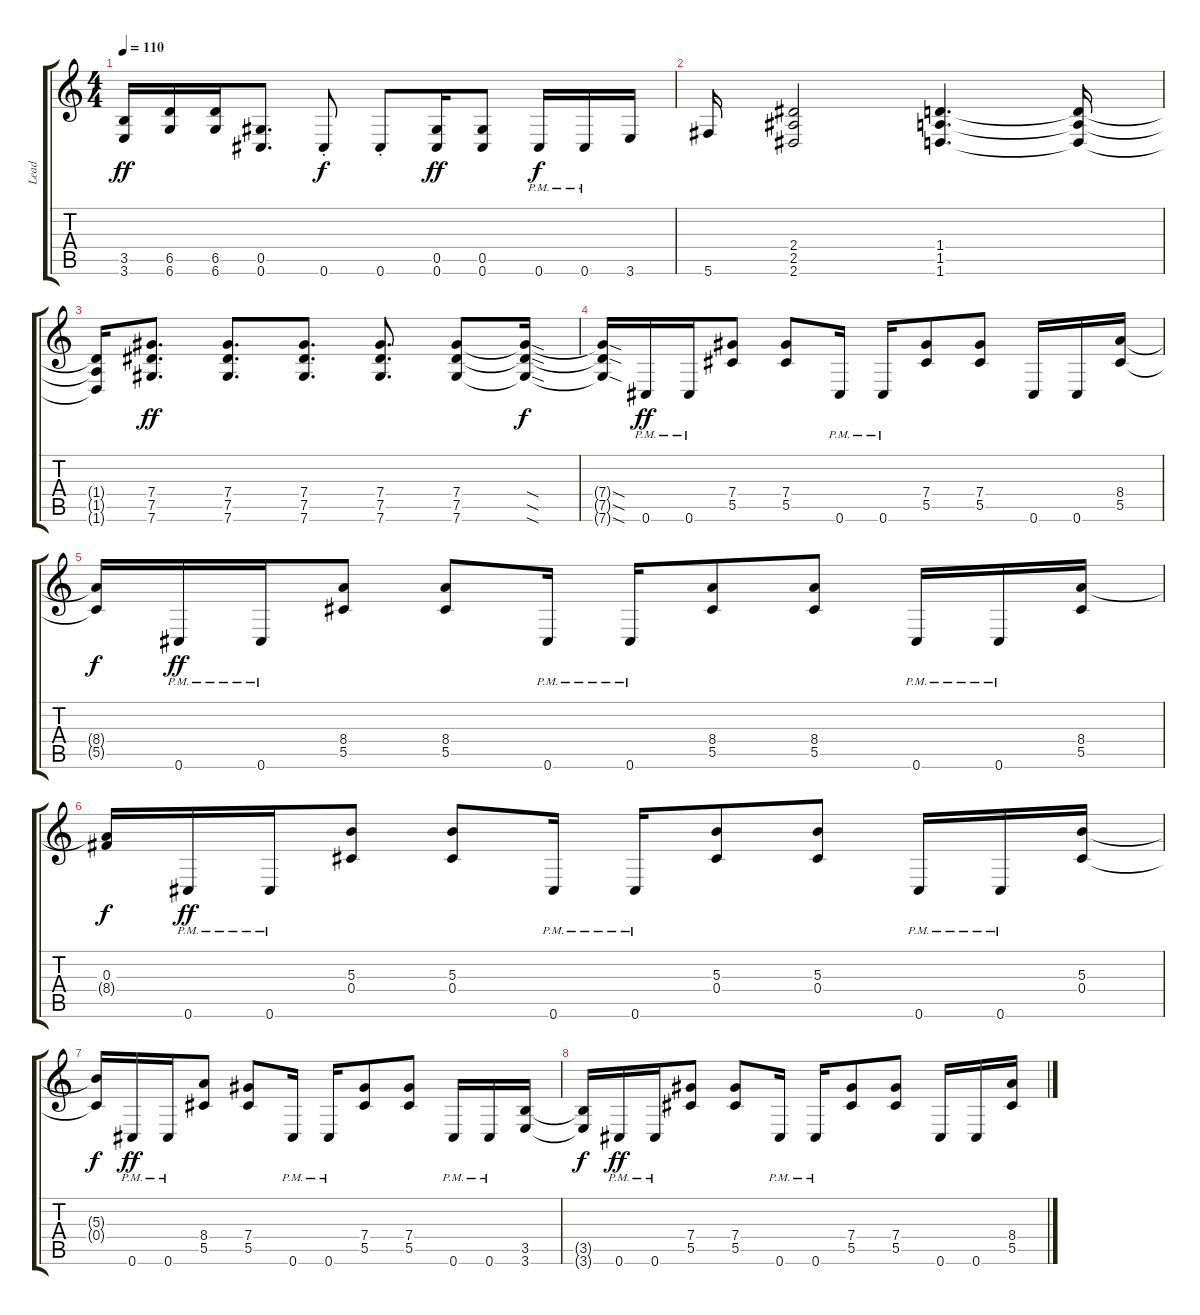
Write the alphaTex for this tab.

\track ("Lead" "Lead") {instrument distortionguitar}
\staff {score tabs}
\tuning (Eb4 Bb3 Gb3 Db3 Ab2 Db2) {hide}
\ts (4 4)
\tempo 110
\clef g2
\ks c
(3.5 3.6).16{dy ff instrument distortionguitar} (6.5 6.6).16 (6.5 6.6).16 (0.5 0.6).8{d} 0.6{st}.8{dy f} 0.6{st}.8 (0.5 0.6).16{dy ff} (0.5 0.6).8 0.6{pm}.16{dy f} 0.6{pm}.16 3.6.16 |
5.6.16 (2.4 2.5 2.6).2 (1.4 1.5 1.6).4{d} (1.4{t} 1.5{t} 1.6{t}).16 |
(1.4{t} 1.5{t} 1.6{t}).16 (7.4 7.5 7.6).8{d dy ff} (7.4 7.5 7.6).8{d} (7.4 7.5 7.6).8{d} (7.4 7.5 7.6).8{d} (7.4 7.5 7.6).8 (7.4{sod t} 7.5{sod t} 7.6{sod t}).16{dy f} |
(7.4{sod t} 7.5{sod t} 7.6{sod t}).16 0.6{pm}.16{dy ff} 0.6{pm}.16 (7.4 5.5).8 (7.4 5.5).8 0.6{pm}.16 0.6{pm}.16 (7.4 5.5).8 (7.4 5.5).8 0.6.16 0.6.16 (8.4 5.5).16 |
(8.4{t} 5.5{t}).16{dy f} 0.6{pm}.16{dy ff} 0.6{pm}.16 (8.4 5.5).8 (8.4 5.5).8 0.6{pm}.16 0.6{pm}.16 (8.4 5.5).8 (8.4 5.5).8 0.6{pm}.16 0.6{pm}.16 (8.4 5.5).16 |
(0.3 8.4{t}).16{dy f} 0.6{pm}.16{dy ff} 0.6{pm}.16 (5.3 0.4).8 (5.3 0.4).8 0.6{pm}.16 0.6{pm}.16 (5.3 0.4).8 (5.3 0.4).8 0.6{pm}.16 0.6{pm}.16 (5.3 0.4).16 |
(5.3{t} 0.4{t}).16{dy f} 0.6{pm}.16{dy ff} 0.6{pm}.16 (8.4 5.5).8 (7.4 5.5).8 0.6{pm}.16 0.6{pm}.16 (7.4 5.5).8 (7.4 5.5).8 0.6{pm}.16 0.6{pm}.16 (3.5 3.6).16 |
(3.5{t} 3.6{t}).16{dy f} 0.6{pm}.16{dy ff} 0.6{pm}.16 (7.4 5.5).8 (7.4 5.5).8 0.6{pm}.16 0.6{pm}.16 (7.4 5.5).8 (7.4 5.5).8 0.6.16 0.6.16 (8.4 5.5).16
